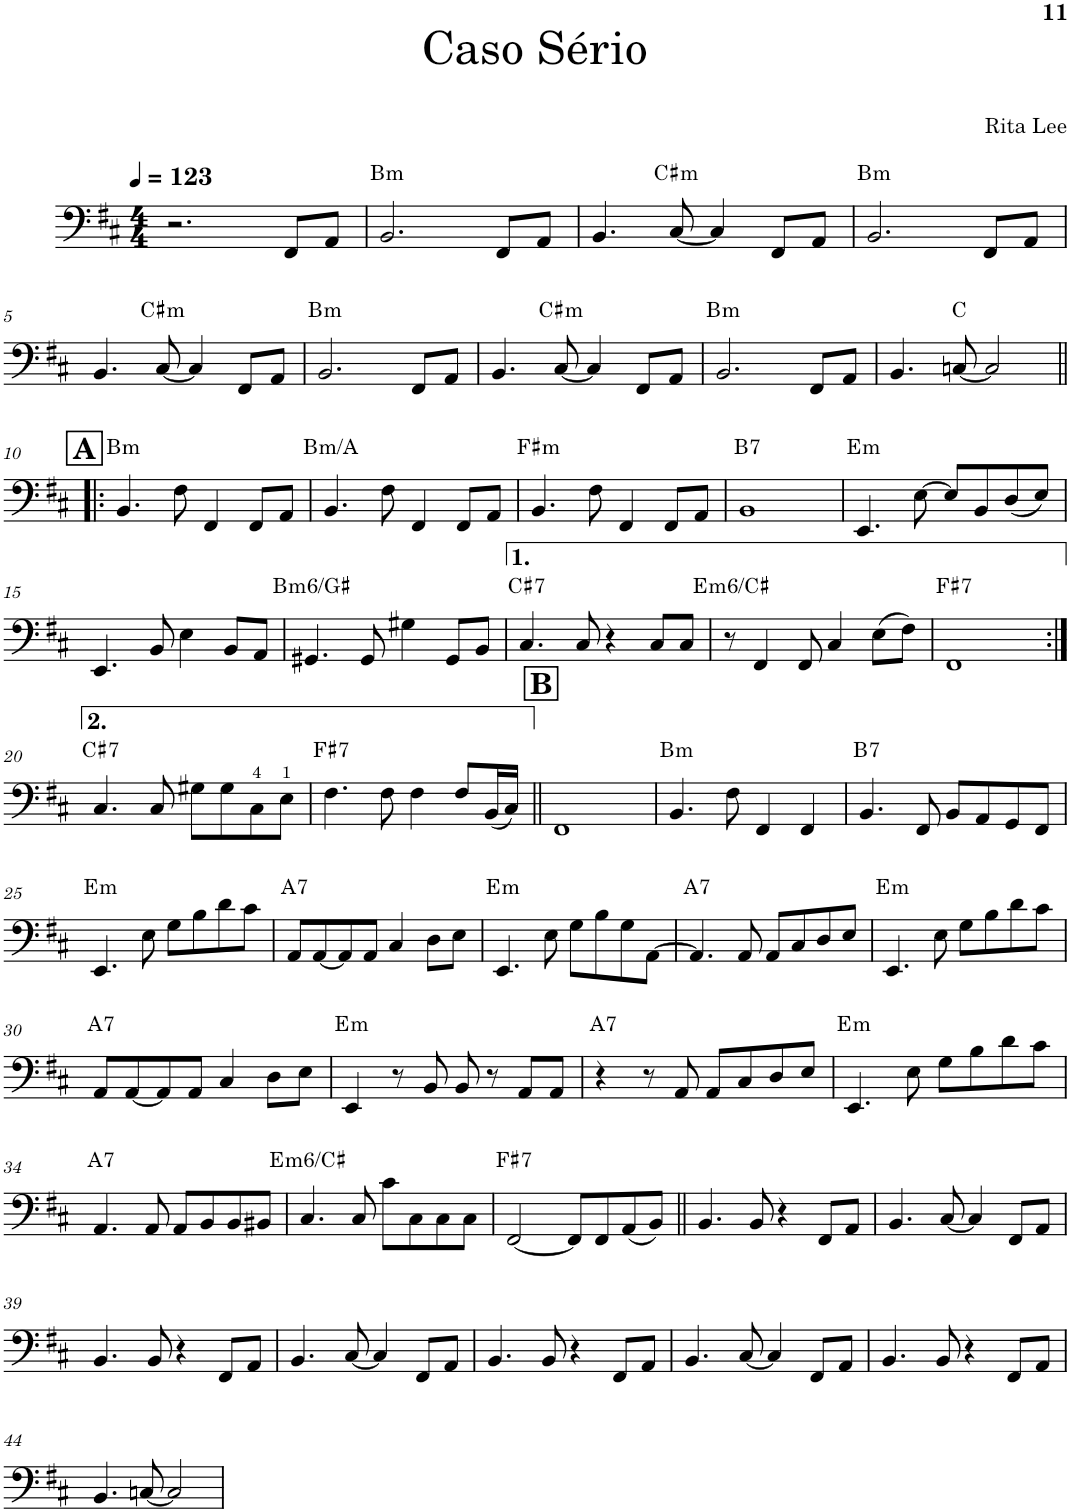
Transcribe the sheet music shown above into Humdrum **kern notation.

**kern	**harte
*part1	*part1
*staff1	*
*I"5-str. Electric Bass	*
*I'El. B.	*
!!LO:PB:g=z
*clefF4	*
*Trd7c12	*
*k[f#c#]	*
*M4/4	*
*MM123	*
=1	=1
2.r	.
8FF#/L	.
8AA/J	.
=2	=2
!	!LO:H:kt=m
2.BB/	B:min
8FF#/L	.
8AA/J	.
=3	=3
4.BB/	.
!	!LO:H:kt=m
[8C#/	C#:min
4C#/]	.
8FF#/L	.
8AA/J	.
=4	=4
!	!LO:H:kt=m
2.BB/	B:min
8FF#/L	.
8AA/J	.
!!LO:LB:g=z
=5	=5
4.BB/	.
!	!LO:H:kt=m
[8C#/	C#:min
4C#/]	.
8FF#/L	.
8AA/J	.
=6	=6
!	!LO:H:kt=m
2.BB/	B:min
8FF#/L	.
8AA/J	.
=7	=7
4.BB/	.
!	!LO:H:kt=m
[8C#/	C#:min
4C#/]	.
8FF#/L	.
8AA/J	.
=8	=8
!	!LO:H:kt=m
2.BB/	B:min
8FF#/L	.
8AA/J	.
=9	=9
4.BB/	.
[8Cn/	C:maj
2C/]	.
!!LO:LB:g=z
!!LO:REH:place=s1:a:B:cj:fs=14:t=A
=10!|:	=10!|:
!	!LO:H:kt=m
4.BB/	B:min
8F#\	.
4FF#/	.
8FF#/L	.
8AA/J	.
=11	=11
!	!LO:H:kt=m
4.BB/	B:min/b7
8F#\	.
4FF#/	.
8FF#/L	.
8AA/J	.
=12	=12
!	!LO:H:kt=m
4.BB/	F#:min
8F#\	.
4FF#/	.
8FF#/L	.
8AA/J	.
=13	=13
!	!LO:H:kt=7
1BB	B:7
=14	=14
!	!LO:H:kt=m
4.EE/	E:min
[8E\	.
8E/L]	.
8BB/	.
(8D/	.
8E/J)	.
!!LO:LB:g=z
=15	=15
4.EE/	.
8BB/	.
4E\	.
8BB/L	.
8AA/J	.
=16	=16
!	!LO:H:kt=m6
4.GG#X/	B:min6/6
8GG#/	.
4G#X\	.
8GG#/L	.
8BB/J	.
=17	=17
!	!LO:H:kt=7
4.C#/	C#:7
8C#/	.
4r	.
8C#/L	.
8C#/J	.
=18	=18
!	!LO:H:kt=m6
8r	E:min6/6
4FF#/	.
8FF#/	.
4C#/	.
(8E\L	.
8F#\J)	.
=19	=19
!	!LO:H:kt=7
1FF#	F#:7
!!LO:LB:g=z
=20:|!	=20:|!
!	!LO:H:kt=7
4.C#/	C#:7
8C#/	.
8G#X\L	.
8G#\	.
8C#\	.
8E\J	.
=21	=21
!	!LO:H:kt=7
4.F#\	F#:7
8F#\	.
4F#\	.
8F#/L	.
(16BB/L	.
16C#/JJ)	.
!!LO:REH:place=s1:a:B:cj:fs=14:t=B
=22||	=22||
1FF#	.
=23	=23
!	!LO:H:kt=m
4.BB/	B:min
8F#\	.
4FF#/	.
4FF#/	.
=24	=24
!	!LO:H:kt=7
4.BB/	B:7
8FF#/	.
8BB/L	.
8AA/	.
8GG/	.
8FF#/J	.
!!LO:LB:g=z
=25	=25
!	!LO:H:kt=m
4.EE/	E:min
8E\	.
8G\L	.
8B\	.
8d\	.
8c#\J	.
=26	=26
!	!LO:H:kt=7
8AA/L	A:7
[8AA/	.
8AA/]	.
8AA/J	.
4C#/	.
8D\L	.
8E\J	.
=27	=27
!	!LO:H:kt=m
4.EE/	E:min
8E\	.
8G\L	.
8B\	.
8G\	.
[8AA\J	.
=28	=28
!	!LO:H:kt=7
4.AA/]	A:7
8AA/	.
8AA/L	.
8C#/	.
8D/	.
8E/J	.
=29	=29
!	!LO:H:kt=m
4.EE/	E:min
8E\	.
8G\L	.
8B\	.
8d\	.
8c#\J	.
!!LO:LB:g=z
=30	=30
!	!LO:H:kt=7
8AA/L	A:7
[8AA/	.
8AA/]	.
8AA/J	.
4C#/	.
8D\L	.
8E\J	.
=31	=31
!	!LO:H:kt=m
4EE/	E:min
8r	.
8BB/	.
8BB/	.
8r	.
8AA/L	.
8AA/J	.
=32	=32
!	!LO:H:kt=7
4r	A:7
8r	.
8AA/	.
8AA/L	.
8C#/	.
8D/	.
8E/J	.
=33	=33
!	!LO:H:kt=m
4.EE/	E:min
8E\	.
8G\L	.
8B\	.
8d\	.
8c#\J	.
!!LO:LB:g=z
=34	=34
!	!LO:H:kt=7
4.AA/	A:7
8AA/	.
8AA/L	.
8BB/	.
8BB/	.
8BB#X/J	.
=35	=35
!	!LO:H:kt=m6
4.C#/	E:min6/6
8C#/	.
8c#\L	.
8C#\	.
8C#\	.
8C#\J	.
=36	=36
!	!LO:H:kt=7
[2FF#/	F#:7
8FF#/L]	.
8FF#/	.
(8AA/	.
8BB/J)	.
=37||	=37||
4.BB/	.
8BB/	.
4r	.
8FF#/L	.
8AA/J	.
=38	=38
4.BB/	.
[8C#/	.
4C#/]	.
8FF#/L	.
8AA/J	.
!!LO:LB:g=z
=39	=39
4.BB/	.
8BB/	.
4r	.
8FF#/L	.
8AA/J	.
=40	=40
4.BB/	.
[8C#/	.
4C#/]	.
8FF#/L	.
8AA/J	.
=41	=41
4.BB/	.
8BB/	.
4r	.
8FF#/L	.
8AA/J	.
=42	=42
4.BB/	.
[8C#/	.
4C#/]	.
8FF#/L	.
8AA/J	.
=43	=43
4.BB/	.
8BB/	.
4r	.
8FF#/L	.
8AA/J	.
!!LO:LB:g=z
=44	=44
4.BB/	.
[8Cn/	.
2C/]	.
=	=
*-	*-
